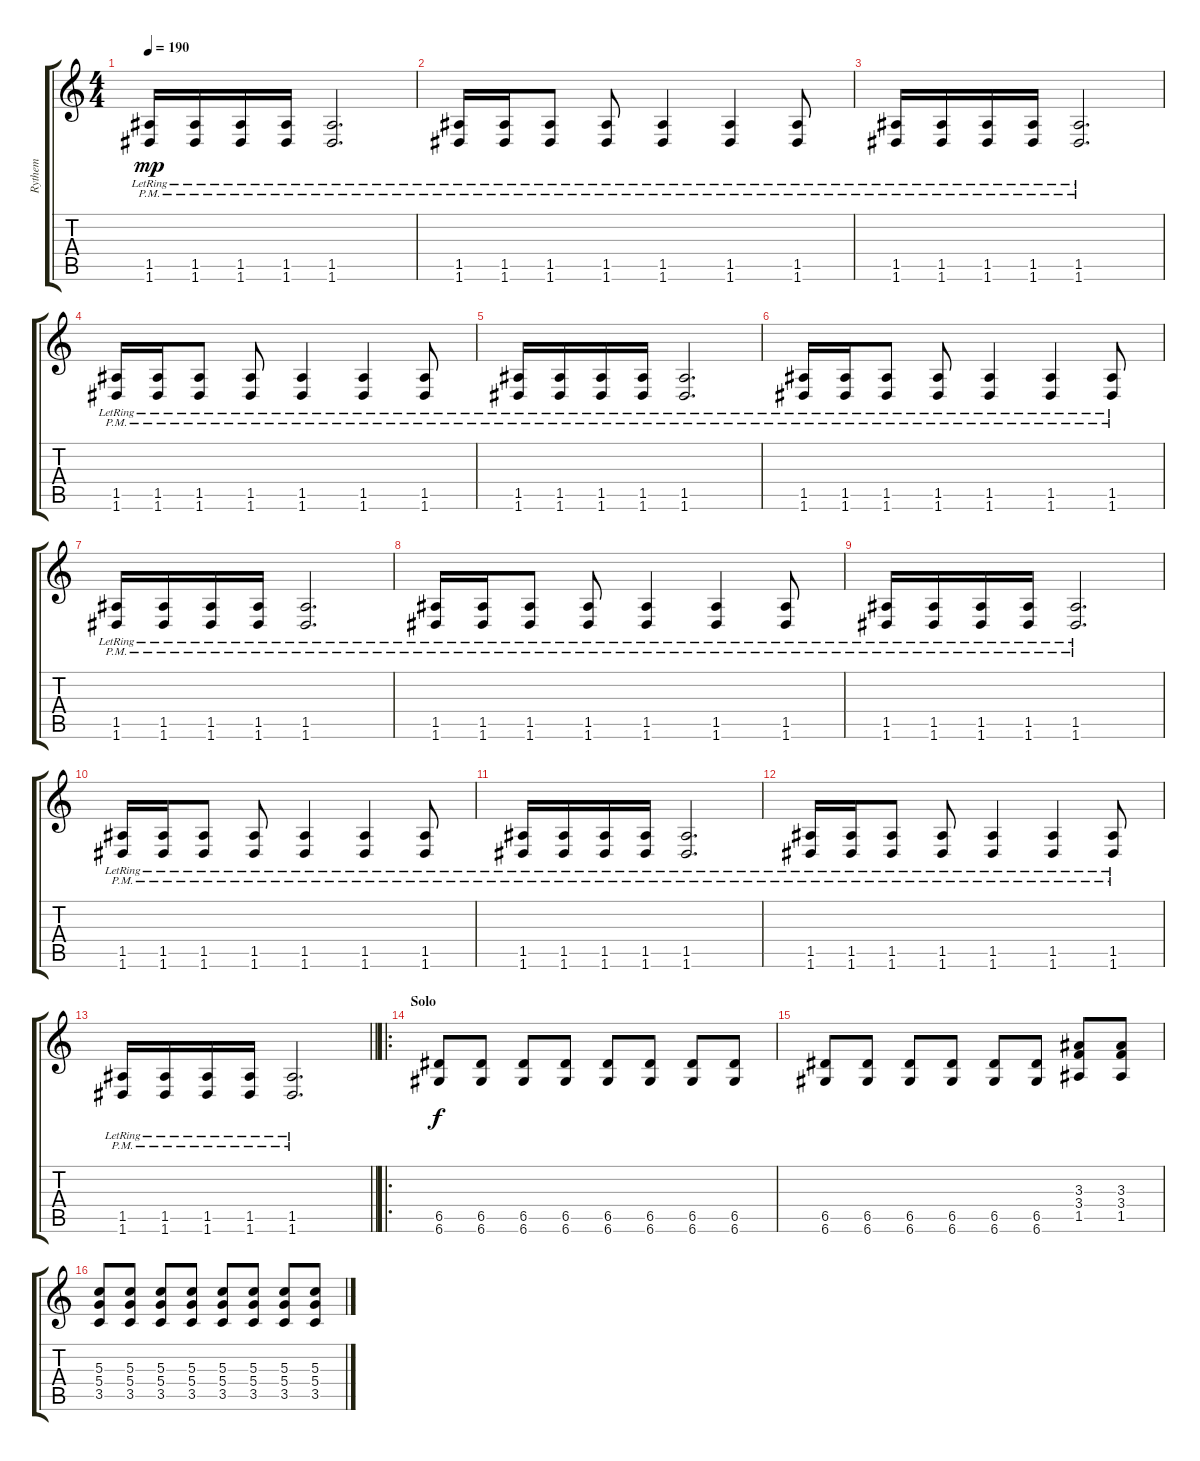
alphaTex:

\track ("Rythem" "Rythem") {instrument distortionguitar}
\staff {score tabs}
\tuning (E4 B3 G3 D3 A2 D2) {hide}
\ts (4 4)
\tempo 190
\clef g2
\ks c
(1.5{pm lr} 1.6{pm lr}).16{dy mp} (1.5{pm lr} 1.6{pm lr}).16 (1.5{pm lr} 1.6{pm lr}).16 (1.5{pm lr} 1.6{pm lr}).16 (1.5{pm lr} 1.6{pm lr}).2{d} |
(1.5{pm lr} 1.6{pm lr}).16 (1.5{pm lr} 1.6{pm lr}).16 (1.5{pm lr} 1.6{pm lr}).8 (1.5{pm lr} 1.6{pm lr}).8 (1.5{pm lr} 1.6{pm lr}).4 (1.5{pm lr} 1.6{pm lr}).4 (1.5{pm lr} 1.6{pm lr}).8 |
(1.5{pm lr} 1.6{pm lr}).16 (1.5{pm lr} 1.6{pm lr}).16 (1.5{pm lr} 1.6{pm lr}).16 (1.5{pm lr} 1.6{pm lr}).16 (1.5{pm lr} 1.6{pm lr}).2{d} |
(1.5{pm lr} 1.6{pm lr}).16 (1.5{pm lr} 1.6{pm lr}).16 (1.5{pm lr} 1.6{pm lr}).8 (1.5{pm lr} 1.6{pm lr}).8 (1.5{pm lr} 1.6{pm lr}).4 (1.5{pm lr} 1.6{pm lr}).4 (1.5{pm lr} 1.6{pm lr}).8 |
(1.5{pm lr} 1.6{pm lr}).16 (1.5{pm lr} 1.6{pm lr}).16 (1.5{pm lr} 1.6{pm lr}).16 (1.5{pm lr} 1.6{pm lr}).16 (1.5{pm lr} 1.6{pm lr}).2{d} |
(1.5{pm lr} 1.6{pm lr}).16 (1.5{pm lr} 1.6{pm lr}).16 (1.5{pm lr} 1.6{pm lr}).8 (1.5{pm lr} 1.6{pm lr}).8 (1.5{pm lr} 1.6{pm lr}).4 (1.5{pm lr} 1.6{pm lr}).4 (1.5{pm lr} 1.6{pm lr}).8 |
(1.5{pm lr} 1.6{pm lr}).16 (1.5{pm lr} 1.6{pm lr}).16 (1.5{pm lr} 1.6{pm lr}).16 (1.5{pm lr} 1.6{pm lr}).16 (1.5{pm lr} 1.6{pm lr}).2{d} |
(1.5{pm lr} 1.6{pm lr}).16 (1.5{pm lr} 1.6{pm lr}).16 (1.5{pm lr} 1.6{pm lr}).8 (1.5{pm lr} 1.6{pm lr}).8 (1.5{pm lr} 1.6{pm lr}).4 (1.5{pm lr} 1.6{pm lr}).4 (1.5{pm lr} 1.6{pm lr}).8 |
(1.5{pm lr} 1.6{pm lr}).16 (1.5{pm lr} 1.6{pm lr}).16 (1.5{pm lr} 1.6{pm lr}).16 (1.5{pm lr} 1.6{pm lr}).16 (1.5{pm lr} 1.6{pm lr}).2{d} |
(1.5{pm lr} 1.6{pm lr}).16 (1.5{pm lr} 1.6{pm lr}).16 (1.5{pm lr} 1.6{pm lr}).8 (1.5{pm lr} 1.6{pm lr}).8 (1.5{pm lr} 1.6{pm lr}).4 (1.5{pm lr} 1.6{pm lr}).4 (1.5{pm lr} 1.6{pm lr}).8 |
(1.5{pm lr} 1.6{pm lr}).16 (1.5{pm lr} 1.6{pm lr}).16 (1.5{pm lr} 1.6{pm lr}).16 (1.5{pm lr} 1.6{pm lr}).16 (1.5{pm lr} 1.6{pm lr}).2{d} |
(1.5{pm lr} 1.6{pm lr}).16 (1.5{pm lr} 1.6{pm lr}).16 (1.5{pm lr} 1.6{pm lr}).8 (1.5{pm lr} 1.6{pm lr}).8 (1.5{pm lr} 1.6{pm lr}).4 (1.5{pm lr} 1.6{pm lr}).4 (1.5{pm lr} 1.6{pm lr}).8 |
\barLineRight lightlight
(1.5{pm lr} 1.6{pm lr}).16 (1.5{pm lr} 1.6{pm lr}).16 (1.5{pm lr} 1.6{pm lr}).16 (1.5{pm lr} 1.6{pm lr}).16 (1.5{pm lr} 1.6{pm lr}).2{d} |
\ro
\section ("" "Solo")
(6.5 6.6).8{dy f} (6.5 6.6).8 (6.5 6.6).8 (6.5 6.6).8 (6.5 6.6).8 (6.5 6.6).8 (6.5 6.6).8 (6.5 6.6).8 |
(6.5 6.6).8 (6.5 6.6).8 (6.5 6.6).8 (6.5 6.6).8 (6.5 6.6).8 (6.5 6.6).8 (3.3 3.4 1.5).8 (3.3 3.4 1.5).8 |
(5.3 5.4 3.5).8 (5.3 5.4 3.5).8 (5.3 5.4 3.5).8 (5.3 5.4 3.5).8 (5.3 5.4 3.5).8 (5.3 5.4 3.5).8 (5.3 5.4 3.5).8 (5.3 5.4 3.5).8
